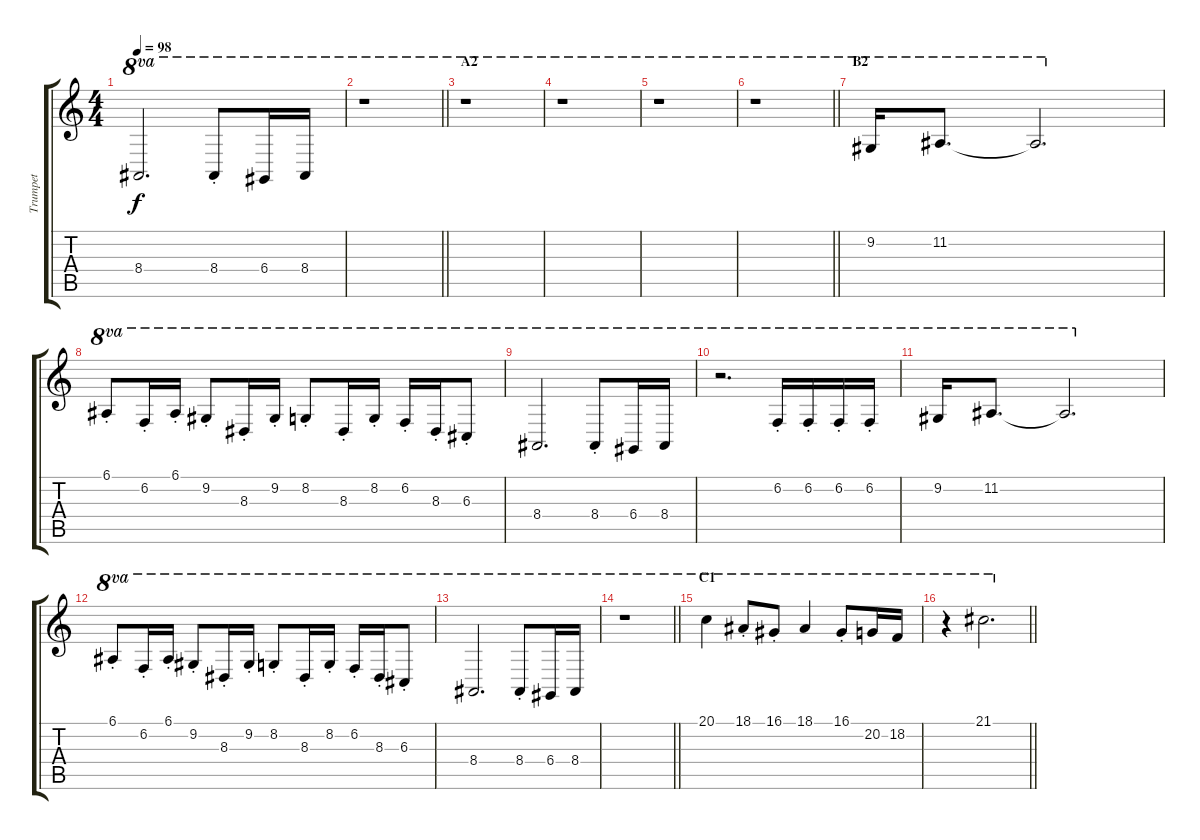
\track ("Trumpet" "Trumpet") {instrument trumpet}
\staff {score tabs}
\tuning (E4 B3 G3 D3 A2 E2) {hide}
\ts (4 4)
\tempo 98
\clef g2
\ks c
8.4.2{d ot 8va dy f} 8.4{st}.8{ot 8va} 6.4.16{ot 8va} 8.4.16{ot 8va} |
\barLineRight lightlight
r.1{ot 8va} |
\section ("" "A2")
r.1{ot 8va} |
r.1{ot 8va} |
r.1{ot 8va} |
\barLineRight lightlight
r.1{ot 8va} |
\section ("" "B2")
9.2.16{ot 8va} 11.2.8{d ot 8va} 11.2{t}.2{d ot 8va} |
6.1{st}.8{ot 8va} 6.2{st}.16{ot 8va} 6.1{st}.16{ot 8va} 9.2{st}.8{ot 8va} 8.3{st}.16{ot 8va} 9.2{st}.16{ot 8va} 8.2{st}.8{ot 8va} 8.3{st}.16{ot 8va} 8.2{st}.16{ot 8va} 6.2{st}.16{ot 8va} 8.3{st}.16{ot 8va} 6.3{st}.8{ot 8va} |
8.4.2{d ot 8va} 8.4{st}.8{ot 8va} 6.4.16{ot 8va} 8.4.16{ot 8va} |
r.2{d ot 8va} 6.2{st}.16{ot 8va} 6.2{st}.16{ot 8va} 6.2{st}.16{ot 8va} 6.2{st}.16{ot 8va} |
9.2.16{ot 8va} 11.2.8{d ot 8va} 11.2{t}.2{d ot 8va} |
6.1{st}.8{ot 8va} 6.2{st}.16{ot 8va} 6.1{st}.16{ot 8va} 9.2{st}.8{ot 8va} 8.3{st}.16{ot 8va} 9.2{st}.16{ot 8va} 8.2{st}.8{ot 8va} 8.3{st}.16{ot 8va} 8.2{st}.16{ot 8va} 6.2{st}.16{ot 8va} 8.3{st}.16{ot 8va} 6.3{st}.8{ot 8va} |
8.4.2{d ot 8va} 8.4{st}.8{ot 8va} 6.4.16{ot 8va} 8.4.16{ot 8va} |
\barLineRight lightlight
r.1{ot 8va} |
\section ("" "C1")
20.1.4{ot 8va} 18.1{st}.8{ot 8va} 16.1{st}.8{ot 8va} 18.1.4{ot 8va} 16.1{st}.8{ot 8va} 20.2.16{ot 8va} 18.2.16{ot 8va} |
\barLineRight lightlight
r.4{ot 8va} 21.1.2{d ot 8va}
